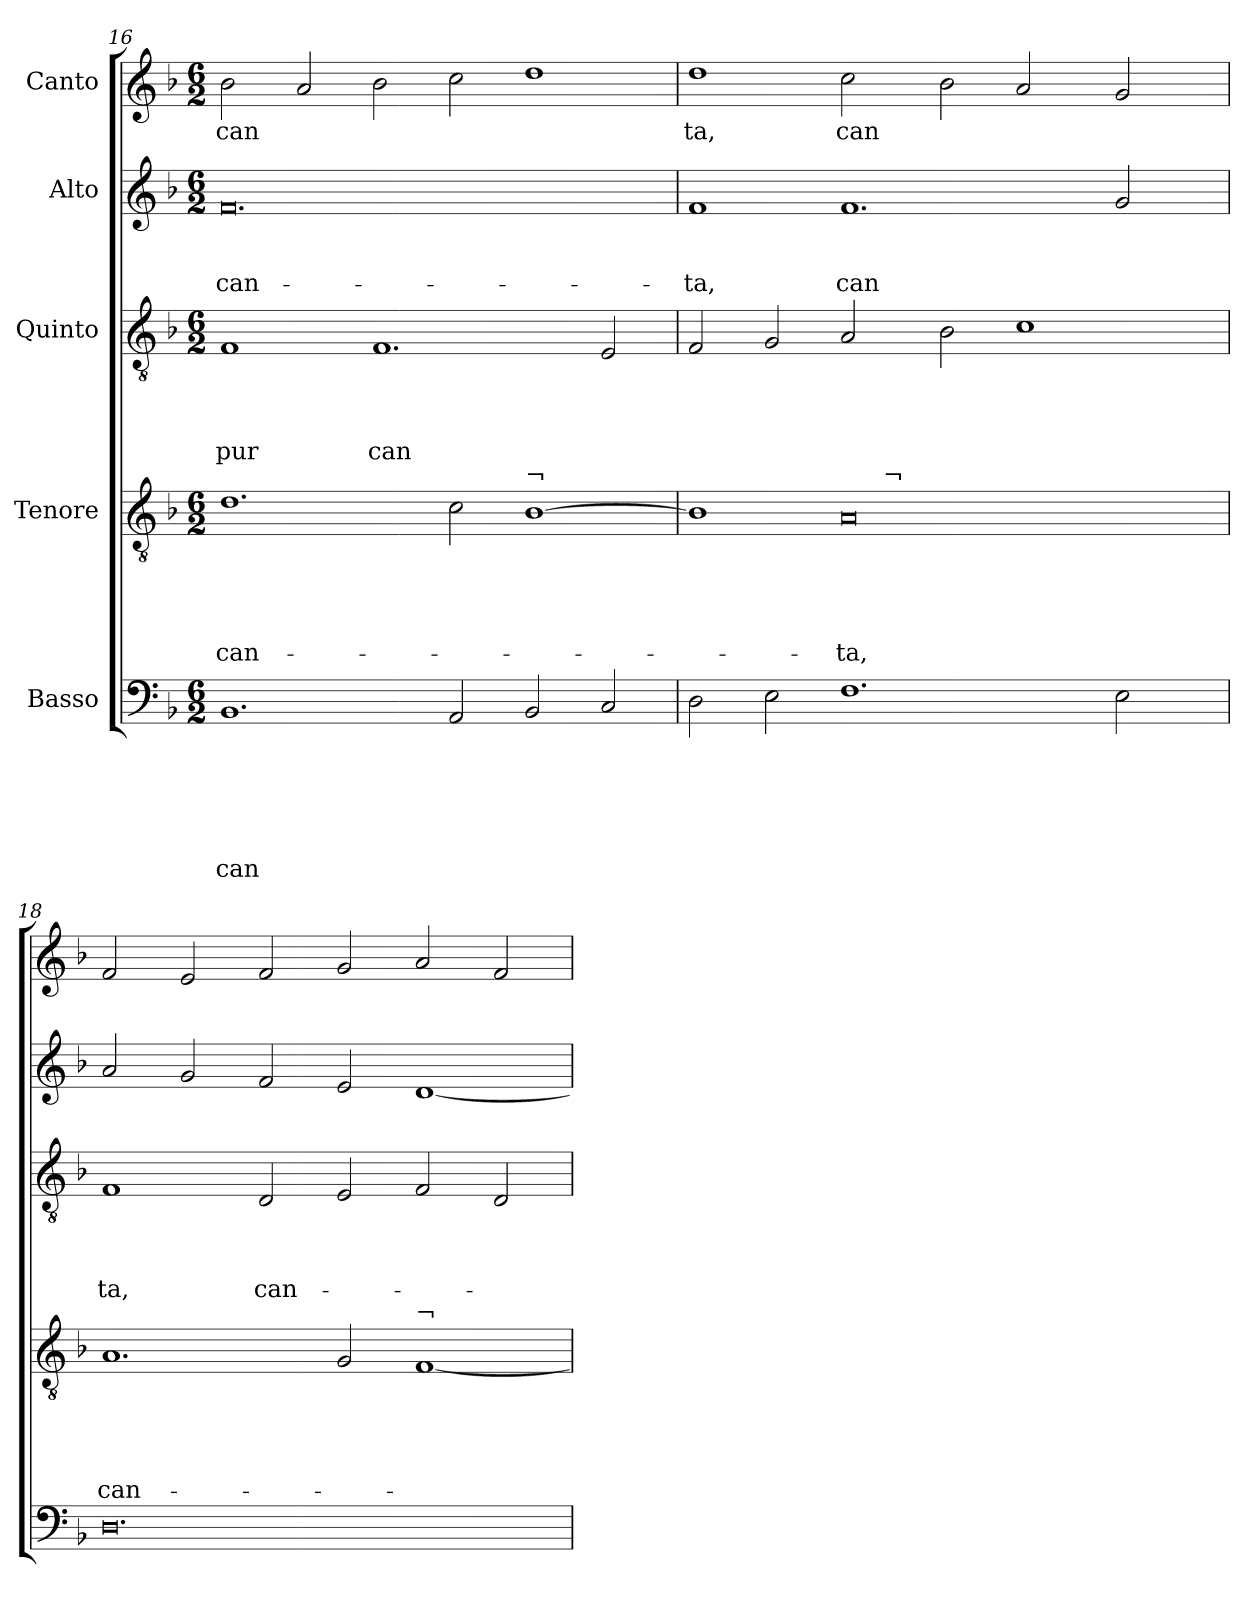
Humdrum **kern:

**kern	**text	**text	**text	**text	**text	**text	**kern	**text	**text	**text	**text	**text	**kern	**text	**text	**text	**text	**kern	**text	**text	**text	**kern	**text
*part5	*part5	*part5	*part5	*part5	*part5	*part5	*part4	*part4	*part4	*part4	*part4	*part4	*part3	*part3	*part3	*part3	*part3	*part2	*part2	*part2	*part2	*part1	*part1
*staff5	*staff5	*staff5	*staff5	*staff5	*staff5	*staff5	*staff4	*staff4	*staff4	*staff4	*staff4	*staff4	*staff3	*staff3	*staff3	*staff3	*staff3	*staff2	*staff2	*staff2	*staff2	*staff1	*staff1
*I"Basso	*	*	*	*	*	*	*I"Tenore	*	*	*	*	*	*I"Quinto	*	*	*	*	*I"Alto	*	*	*	*I"Canto	*
*clefF4	*	*	*	*	*	*	*clefGv2	*	*	*	*	*	*clefGv2	*	*	*	*	*clefG2	*	*	*	*clefG2	*
*k[b-]	*	*	*	*	*	*	*k[b-]	*	*	*	*	*	*k[b-]	*	*	*	*	*k[b-]	*	*	*	*k[b-]	*
*F:	*	*	*	*	*	*	*F:	*	*	*	*	*	*F:	*	*	*	*	*F:	*	*	*	*F:	*
*M6/2	*	*	*	*	*	*	*M6/2	*	*	*	*	*	*M6/2	*	*	*	*	*M6/2	*	*	*	*M6/2	*
=16	=16	=16	=16	=16	=16	=16	=16	=16	=16	=16	=16	=16	=16	=16	=16	=16	=16	=16	=16	=16	=16	=16	=16
!	!	!	!	!	!	!LO:LY:b	!	!	!	!	!	!LO:LY:b	!	!	!	!	!LO:LY:b	!	!	!	!LO:LY:b	!	!LO:LY:b
1.BB-	.	.	.	.	.	can	1.d	.	.	.	.	can-	1F	.	.	.	pur	0.f	.	.	can-	2b-\	can
.	.	.	.	.	.	.	.	.	.	.	.	.	.	.	.	.	.	.	.	.	.	2a/	.
!	!	!	!	!	!	!	!	!	!	!	!	!	!	!	!	!	!LO:LY:b	!	!	!	!	!	!
.	.	.	.	.	.	.	.	.	.	.	.	.	1.F	.	.	.	can	.	.	.	.	2b-\	.
2AA/	.	.	.	.	.	.	2c\	.	.	.	.	.	.	.	.	.	.	.	.	.	.	2cc\	.
!	!	!	!	!	!	!	!LO:TX:a:t=¬	!	!	!	!	!	!	!	!	!	!	!	!	!	!	!	!
2BB-/	.	.	.	.	.	.	[>1B-	.	.	.	.	.	.	.	.	.	.	.	.	.	.	1dd	.
2C/	.	.	.	.	.	.	.	.	.	.	.	.	2E/	.	.	.	.	.	.	.	.	.	.
!!LO:PB:g=z
=17	=17	=17	=17	=17	=17	=17	=17	=17	=17	=17	=17	=17	=17	=17	=17	=17	=17	=17	=17	=17	=17	=17	=17
!	!	!	!	!	!	!	!	!	!	!	!	!	!	!	!	!	!	!	!	!	!LO:LY:b	!	!LO:LY:b
*	*	*	*	*	*	*	*^	*	*	*	*	*	*	*	*	*	*	*	*	*	*	*	*
2D\	.	.	.	.	.	.	1B-]	1ryy	.	.	.	.	.	2F/	.	.	.	.	1f	.	.	-ta,	1dd	ta,
2E\	.	.	.	.	.	.	.	.	.	.	.	.	.	2G/	.	.	.	.	.	.	.	.	.	.
!	!	!	!	!	!	!	!	!	!	!	!	!	!LO:LY:b	!	!	!	!	!	!	!	!	!LO:LY:b	!	!LO:LY:b
1.F	.	.	.	.	.	.	0A	8.ryy	.	.	.	.	-ta,	2A/	.	.	.	.	1.f	.	.	can	2cc\	can
!	!	!	!	!	!	!	!	!LO:TX:a:t=¬	!	!	!	!	!	!	!	!	!	!	!	!	!	!	!	!
.	.	.	.	.	.	.	.	1ryy	.	.	.	.	.	.	.	.	.	.	.	.	.	.	.	.
.	.	.	.	.	.	.	.	.	.	.	.	.	.	2B-\	.	.	.	.	.	.	.	.	2b-\	.
.	.	.	.	.	.	.	.	.	.	.	.	.	.	1c	.	.	.	.	.	.	.	.	2a/	.
.	.	.	.	.	.	.	.	2ryy	.	.	.	.	.	.	.	.	.	.	.	.	.	.	.	.
2E\	.	.	.	.	.	.	.	.	.	.	.	.	.	.	.	.	.	.	2g/	.	.	.	2g/	.
.	.	.	.	.	.	.	.	4ryy	.	.	.	.	.	.	.	.	.	.	.	.	.	.	.	.
.	.	.	.	.	.	.	.	16ryy	.	.	.	.	.	.	.	.	.	.	.	.	.	.	.	.
=18	=18	=18	=18	=18	=18	=18	=18	=18	=18	=18	=18	=18	=18	=18	=18	=18	=18	=18	=18	=18	=18	=18	=18	=18
!	!	!	!	!	!	!	!	!	!	!	!	!	!LO:LY:b	!	!	!	!	!LO:LY:b	!	!	!	!	!	!
*	*	*	*	*	*	*	*v	*v	*	*	*	*	*	*	*	*	*	*	*	*	*	*	*	*
0.D	.	.	.	.	.	.	1.A	.	.	.	.	can-	1F	.	.	.	ta,	2a/	.	.	.	2f/	.
.	.	.	.	.	.	.	.	.	.	.	.	.	.	.	.	.	.	2g/	.	.	.	2e/	.
!	!	!	!	!	!	!	!	!	!	!	!	!	!	!	!	!	!LO:LY:b	!	!	!	!	!	!
.	.	.	.	.	.	.	.	.	.	.	.	.	2D/	.	.	.	can-	2f/	.	.	.	2f/	.
.	.	.	.	.	.	.	2G/	.	.	.	.	.	2E/	.	.	.	.	2e/	.	.	.	2g/	.
!	!	!	!	!	!	!	!LO:TX:a:t=¬	!	!	!	!	!	!	!	!	!	!	!	!	!	!	!	!
.	.	.	.	.	.	.	[<1F	.	.	.	.	.	2F/	.	.	.	.	[<1d	.	.	.	2a/	.
.	.	.	.	.	.	.	.	.	.	.	.	.	2D/	.	.	.	.	.	.	.	.	2f/	.
=	=	=	=	=	=	=	=	=	=	=	=	=	=	=	=	=	=	=	=	=	=	=	=
*-	*-	*-	*-	*-	*-	*-	*-	*-	*-	*-	*-	*-	*-	*-	*-	*-	*-	*-	*-	*-	*-	*-	*-
